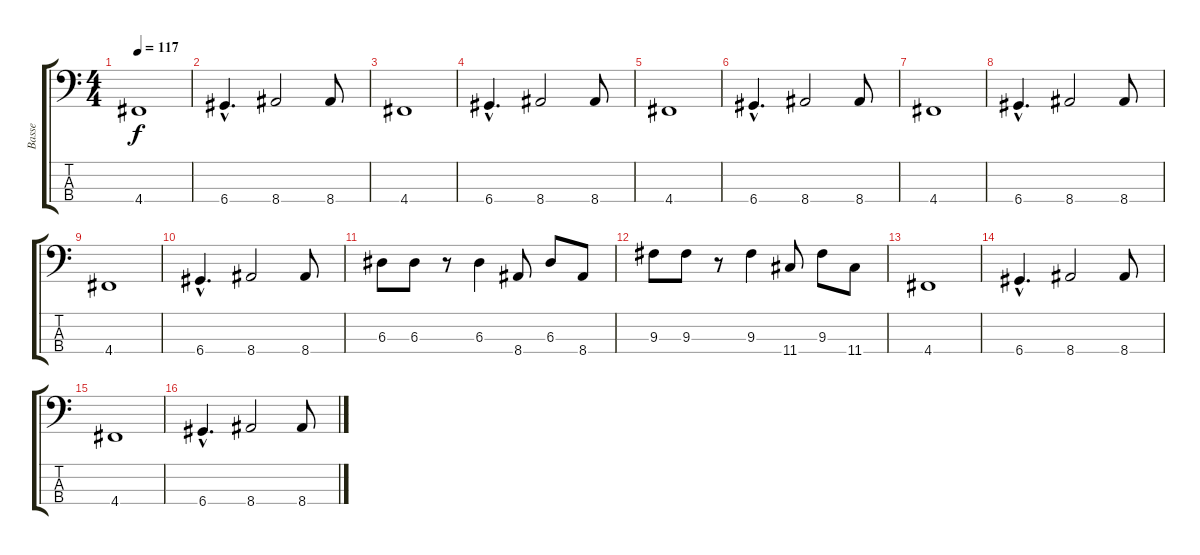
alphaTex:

\track ("Basse" "Basse") {instrument electricbassfinger}
\staff {score tabs}
\tuning (G2 D2 A1 D1) {hide}
\ts (4 4)
\tempo 117
\clef f4
\ks c
4.4.1{dy f instrument electricbassfinger} |
6.4{hac}.4{d} 8.4.2 8.4.8 |
4.4.1 |
6.4{hac}.4{d} 8.4.2 8.4.8 |
4.4.1 |
6.4{hac}.4{d} 8.4.2 8.4.8 |
4.4.1 |
6.4{hac}.4{d} 8.4.2 8.4.8 |
4.4.1 |
6.4{hac}.4{d} 8.4.2 8.4.8 |
6.3.8 6.3.8 r.8 6.3.4 8.4.8 6.3.8 8.4.8 |
9.3.8 9.3.8 r.8 9.3.4 11.4.8 9.3.8 11.4.8 |
4.4.1 |
6.4{hac}.4{d} 8.4.2 8.4.8 |
4.4.1 |
6.4{hac}.4{d} 8.4.2 8.4.8
